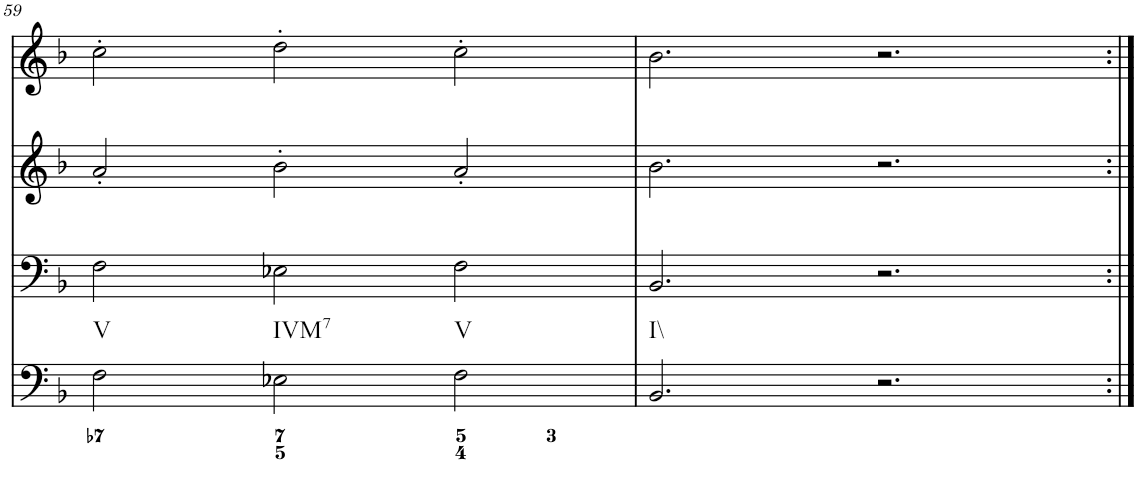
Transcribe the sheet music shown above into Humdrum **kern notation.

**kern	**kern	**kern	**kern
*part4	*part3	*part2	*part1
*staff4	*staff3	*staff2	*staff1
*I"Piano	*I"Piano	*I"Piano	*I"Piano
*I'Pno	*I'Pno	*I'Pno	*I'Pno
!!LO:PB:g=z
*clefF4	*clefF4	*clefG2	*clefG2
*k[b-]	*k[b-]	*k[b-]	*k[b-]
*F:	*F:	*F:	*F:
*M6/4	*M6/4	*M6/4	*M6/4
=59	=59	=59	=59
!LO:TX:b:t=V	!	!	!
2F\	2F\	2a'/	2cc'\
!LO:TX:b:t=IVM7	!	!	!
2E-X\	2E-X\	2b-'\	2dd'\
!LO:TX:b:t=V	!	!	!
2F\	2F\	2a'/	2cc'\
=60	=60	=60	=60
!LO:TX:b:t=I\\	!	!	!
2.BB-/	2.BB-/	2.b-\	2.b-\
2.r	2.r	2.r	2.r
=:|!	=:|!	=:|!	=:|!
*-	*-	*-	*-
